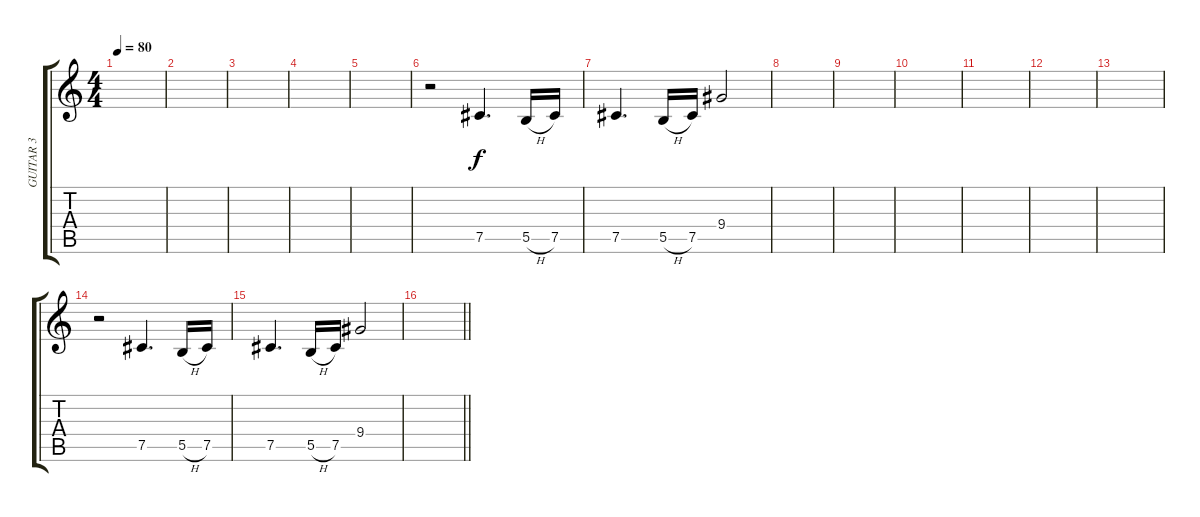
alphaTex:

\track ("GUITAR 3" "GUITAR 3") {instrument distortionguitar}
\staff {score tabs}
\tuning (Db4 Ab3 E3 B2 Gb2 Db2) {hide}
\ts (4 4)
\tempo 80
\clef g2
\ks c
|
|
|
|
|
r.2 7.5.4{d} 5.5{h}.16 7.5.16 |
7.5.4{d} 5.5{h}.16 7.5.16 9.4.2 |
|
|
|
|
|
|
r.2 7.5.4{d} 5.5{h}.16 7.5.16 |
7.5.4{d} 5.5{h}.16 7.5.16 9.4.2 |
\barLineRight lightlight
